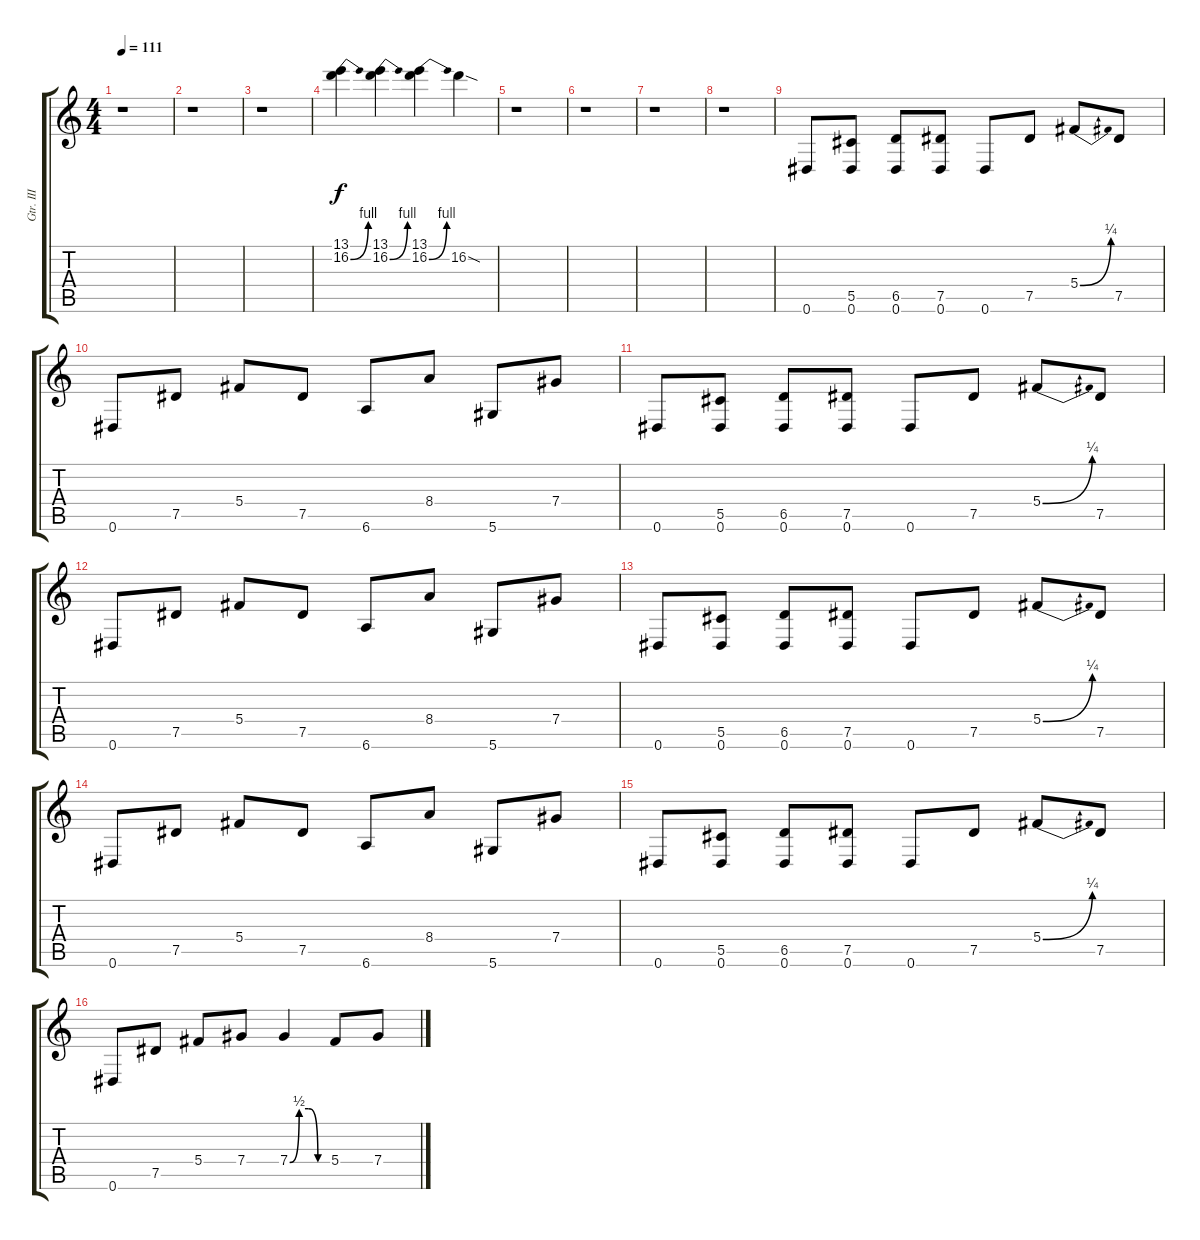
\track ("Gtr. III" "Gtr. III") {instrument distortionguitar}
\staff {score tabs}
\tuning (Eb4 Bb3 Gb3 Db3 Ab2 Eb2) {hide}
\ts (4 4)
\tempo 111
\clef g2
\ks c
r.1{dy f} |
r.1 |
r.1 |
(13.1 16.2{be (bend 0 0 60 4)}).4 (13.1 16.2{be (bend 0 0 60 4)}).4 (13.1 16.2{be (bend 0 0 60 4)}).4 16.2{sod}.4 |
r.1 |
r.1 |
r.1 |
r.1 |
0.6.8 (5.5 0.6).8 (6.5 0.6).8 (7.5 0.6).8 0.6.8 7.5.8 5.4{be (bend 0 0 60 1)}.8 7.5.8 |
0.6.8 7.5.8 5.4.8 7.5.8 6.6.8 8.4.8 5.6.8 7.4.8 |
0.6.8 (5.5 0.6).8 (6.5 0.6).8 (7.5 0.6).8 0.6.8 7.5.8 5.4{be (bend 0 0 60 1)}.8 7.5.8 |
0.6.8 7.5.8 5.4.8 7.5.8 6.6.8 8.4.8 5.6.8 7.4.8 |
0.6.8 (5.5 0.6).8 (6.5 0.6).8 (7.5 0.6).8 0.6.8 7.5.8 5.4{be (bend 0 0 60 1)}.8 7.5.8 |
0.6.8 7.5.8 5.4.8 7.5.8 6.6.8 8.4.8 5.6.8 7.4.8 |
0.6.8 (5.5 0.6).8 (6.5 0.6).8 (7.5 0.6).8 0.6.8 7.5.8 5.4{be (bend 0 0 60 1)}.8 7.5.8 |
0.6.8 7.5.8 5.4.8 7.4.8 7.4{be (custom 0 0 15 2 30 2 45 0 60 0)}.4 5.4.8 7.4.8
